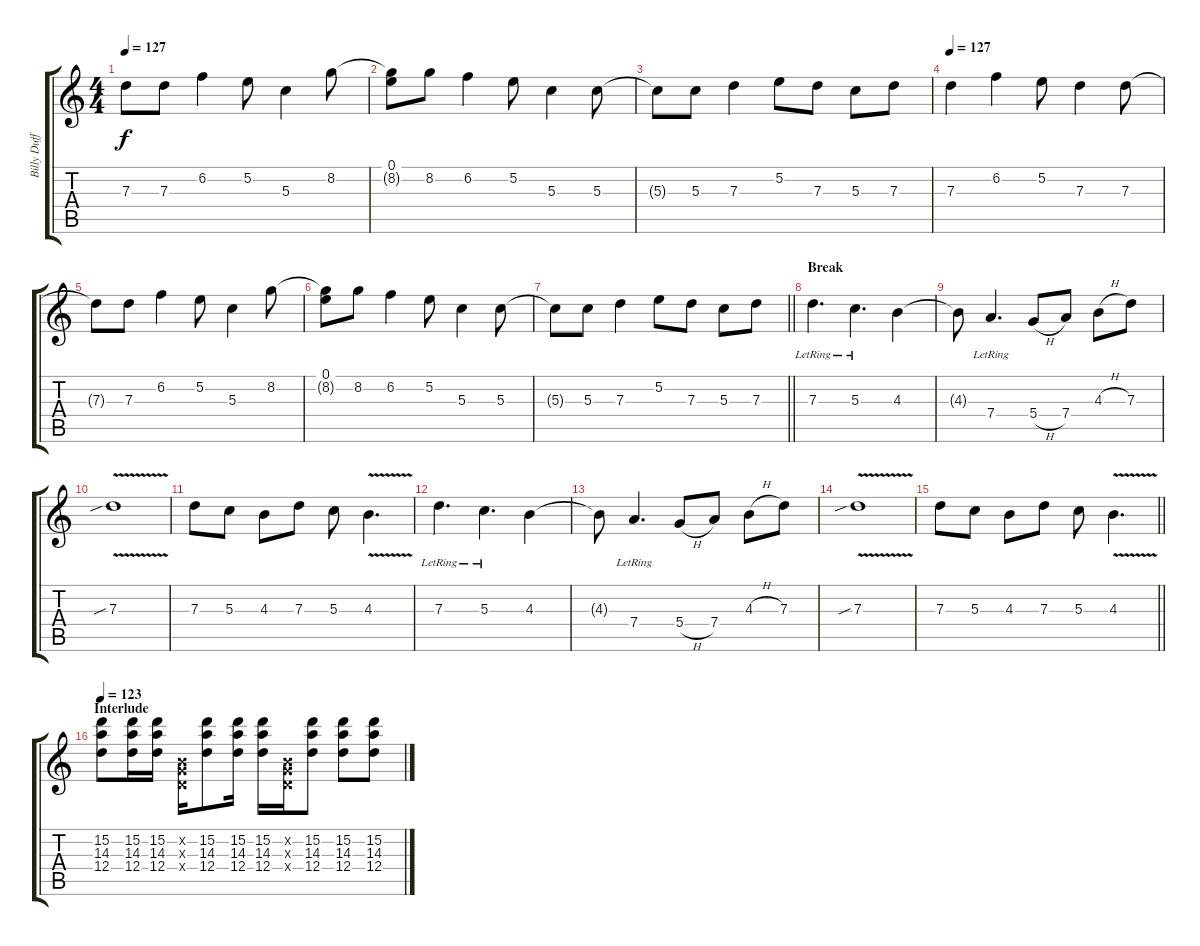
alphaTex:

\track ("Billy Duffy [Lead]" "Billy Duff") {instrument distortionguitar}
\staff {score tabs}
\tuning (E4 B3 G3 D3 A2 E2) {hide}
\ts (4 4)
\tempo 127
\clef g2
\ks c
7.3{t}.8{dy f} 7.3.8 6.2.4 5.2.8 5.3.4 8.2.8 |
(0.1 8.2{t}).8 8.2.8 6.2.4 5.2.8 5.3.4 5.3.8 |
5.3{t}.8 5.3.8 7.3.4 5.2.8 7.3.8 5.3.8 7.3.8 |
\tempo 127
7.3.4 6.2.4 5.2.8 7.3.4 7.3.8 |
7.3{t}.8 7.3.8 6.2.4 5.2.8 5.3.4 8.2.8 |
(0.1 8.2{t}).8 8.2.8 6.2.4 5.2.8 5.3.4 5.3.8 |
\barLineRight lightlight
5.3{t}.8 5.3.8 7.3.4 5.2.8 7.3.8 5.3.8 7.3.8 |
\section ("" "Break")
7.3{lr}.4{d} 5.3{lr}.4{d} 4.3.4 |
4.3{t}.8 7.4{lr}.4{d} 5.4{h}.8 7.4.8 4.3{h}.8 7.3.8 |
7.3{v sib}.1 |
7.3.8 5.3.8 4.3.8 7.3.8 5.3.8 4.3{v}.4{d} |
7.3{lr}.4{d} 5.3{lr}.4{d} 4.3.4 |
4.3{t}.8 7.4{lr}.4{d} 5.4{h}.8 7.4.8 4.3{h}.8 7.3.8 |
7.3{v sib}.1 |
\barLineRight lightlight
7.3.8 5.3.8 4.3.8 7.3.8 5.3.8 4.3{v}.4{d} |
\section ("" "Interlude")
\tempo 123
(15.2 14.3 12.4).8{instrument electricguitarclean} (15.2 14.3 12.4).16 (15.2 14.3 12.4).16 (0.2{x} 0.3{x} 0.4{x}).16 (15.2 14.3 12.4).8 (15.2 14.3 12.4).16 (15.2 14.3 12.4).16 (0.2{x} 0.3{x} 0.4{x}).16 (15.2 14.3 12.4).8 (15.2 14.3 12.4).8 (15.2 14.3 12.4).8
